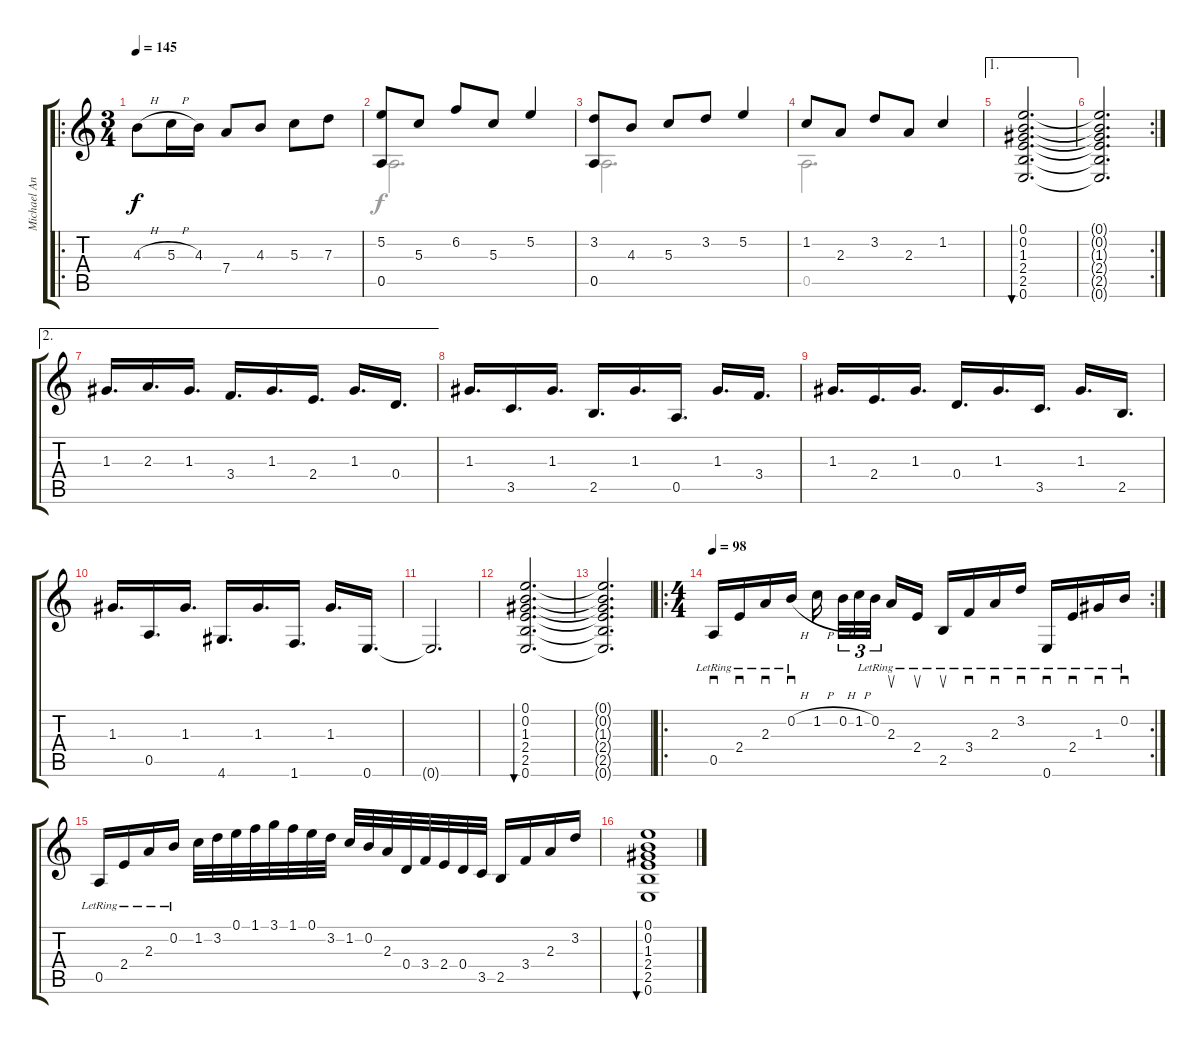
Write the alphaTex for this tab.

\track ("Michael Angelo Batio tabbed by Jamie Rym" "Michael An") {instrument acousticguitarsteel}
\staff {score tabs}
\tuning (E4 B3 G3 D3 A2 E2) {hide}
\voice
\ro
\ts (3 4)
\tempo 145
\clef g2
\ks c
4.3{h}.8{dy f instrument acousticguitarsteel} 5.3{h}.16 4.3.16 7.4.8 4.3.8 5.3.8 7.3.8 |
(5.2 0.5).8 5.3.8 6.2.8 5.3.8 5.2.4 |
(3.2 0.5).8 4.3.8 5.3.8 3.2.8 5.2.4 |
1.2.8 2.3.8 3.2.8 2.3.8 1.2.4 |
\ae 1
(0.1 0.2 1.3 2.4 2.5 0.6).2{d bu 30} |
\rc 2
(0.1{t} 0.2{t} 1.3{t} 2.4{t} 2.5{t} 0.6{t}).2{d} |
\ae 2
1.3.16{d} 2.3.16{d} 1.3.16{d} 3.4.16{d} 1.3.16{d} 2.4.16{d} 1.3.16{d} 0.4.16{d} |
1.3.16{d} 3.5.16{d} 1.3.16{d} 2.5.16{d} 1.3.16{d} 0.5.16{d} 1.3.16{d} 3.4.16{d} |
1.3.16{d} 2.4.16{d} 1.3.16{d} 0.4.16{d} 1.3.16{d} 3.5.16{d} 1.3.16{d} 2.5.16{d} |
1.3.16{d} 0.5.16{d} 1.3.16{d} 4.6.16{d} 1.3.16{d} 1.6.16{d} 1.3.16{d} 0.6.16{d} |
0.6{t}.2{d} |
(0.1 0.2 1.3 2.4 2.5 0.6).2{d bu 30} |
(0.1{t} 0.2{t} 1.3{t} 2.4{t} 2.5{t} 0.6{t}).2{d} |
\ro
\rc 2
\ts (4 4)
\tempo 98
0.5{lr}.16{sd} 2.4{lr}.16{sd} 2.3{lr}.16{sd} 0.2{h lr}.16{sd} 1.2{h}.16{beam splitsecondary} 0.2{h}.32{tu (3 2)} 1.2{h}.32{tu (3 2)} 0.2{lr}.32{tu (3 2) beam splitsecondary} 2.3{lr}.16{su} 2.4{lr}.16{su} 2.5{lr}.16{su} 3.4{lr}.16{sd} 2.3{lr}.16{sd} 3.2{lr}.16{sd} 0.6{lr}.16{sd} 2.4{lr}.16{sd} 1.3{lr}.16{sd} 0.2{lr}.16{sd} |
0.5{lr}.16 2.4{lr}.16 2.3{lr}.16 0.2{lr}.16 1.2.32 3.2.32 0.1.32 1.1.32 3.1.32 1.1.32 0.1.32 3.2.32 1.2.32 0.2.32 2.3.32 0.4.32 3.4.32 2.4.32 0.4.32 3.5.32 2.5.16 3.4.16 2.3.16 3.2.16 |
(0.1 0.2 1.3 2.4 2.5 0.6).1{bu 30}
\voice
\clef g2
\ottava regular
\simile none
\ks c
|
0.5.2{d} |
0.5.2{d} |
0.5.2{d} |
|
|
|
|
|
|
|
|
|
|
|
